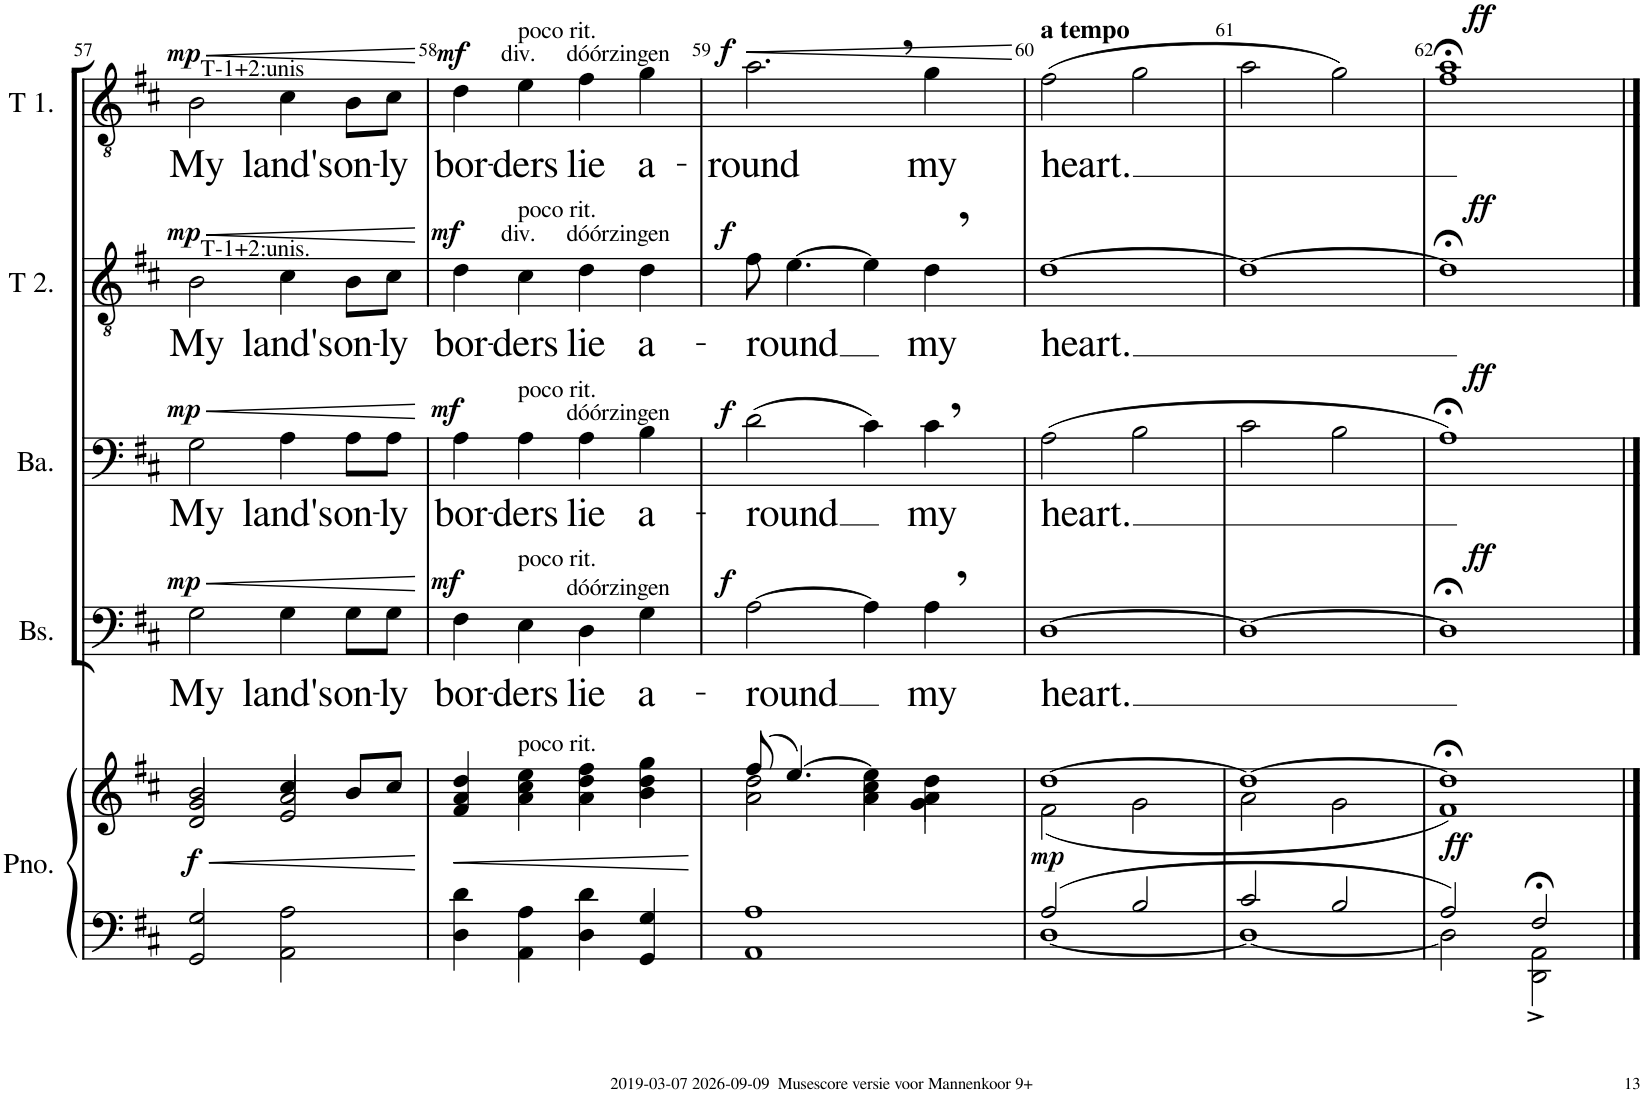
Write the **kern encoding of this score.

**kern	**kern	**dynam	**kern	**text	**dynam	**kern	**text	**dynam	**kern	**text	**dynam	**kern	**text	**dynam
*part5	*part5	*part5	*part4	*part4	*part4	*part3	*part3	*part3	*part2	*part2	*part2	*part1	*part1	*part1
*staff6	*staff5	*staff5/6	*staff4	*staff4	*staff4	*staff3	*staff3	*staff3	*staff2	*staff2	*staff2	*staff1	*staff1	*staff1
*I"Piano	*	*	*I"Bas	*	*	*I"Bariton	*	*	*I"Tenor 2.	*	*	*I"Tenor 1.	*	*
*I'Pno.	*	*	*I'Bs.	*	*	*I'Ba.	*	*	*I'T 2.	*	*	*I'T 1.	*	*
!!LO:PB:g=z
*clefF4	*clefG2	*	*clefF4	*	*	*clefF4	*	*	*clefG2	*	*	*clefG2	*	*
*k[f#c#]	*k[f#c#]	*	*k[f#c#]	*	*	*k[f#c#]	*	*	*k[f#c#]	*	*	*k[f#c#]	*	*
=57	=57	=57	=57	=57	=57	=57	=57	=57	=57	=57	=57	=57	=57	=57
!	!	!	!	!	!	!	!	!	!	!	!	!LO:TX:a:t=T-1+2&colon;unis	!	!
!	!	!	!	!	!	!	!	!	!LO:TX:a:t=T-1+2&colon;unis.	!	!	!	!	!
!	!	!LO:HP:b	!	!LO:LY:b	!LO:HP:b	!	!LO:LY:b	!LO:HP:b	!	!LO:LY:b	!LO:HP:b	!	!LO:LY:b	!LO:HP:b
*	*^	*	*	*	*	*	*	*	*	*	*	*	*	*
*	*	*^	*	*	*	*	*	*	*	*	*	*	*	*	*
!	!	!	!	!LO:DY:n=1:b	!	!	!LO:DY:n=1:a	!	!	!LO:DY:n=1:a	!	!	!LO:DY:n=1:a	!	!	!LO:DY:n=1:a
2GG/ 2G/	2b/	2g/	2d/	< f	2G\	My	< mp	2G\	My	< mp	2B\	My	< mp	2B\	My	< mp
!	!	!	!	!	!	!LO:LY:b	!	!	!LO:LY:b	!	!	!LO:LY:b	!	!	!LO:LY:b	!
2AA\ 2A\	4cc#/	2a/	2e/	.	4G\	land's	.	4A\	land's	.	4c#\	land's	.	4c#\	land's	.
!	!	!	!	!	!	!LO:LY:b	!	!	!LO:LY:b	!	!	!LO:LY:b	!	!	!LO:LY:b	!
.	8b/L	.	.	.	8G\L	on-	.	8A\L	on-	.	8B\L	on-	.	8B\L	on-	.
!	!	!	!	!	!	!LO:LY:b	!	!	!LO:LY:b	!	!	!LO:LY:b	!	!	!LO:LY:b	!
.	8cc#/J	.	.	.	8G\J	-ly	.	8A\J	-ly	.	8c#\J	-ly	.	8c#\J	-ly	.
*	*v	*v	*v	*	*	*	*	*	*	*	*	*	*	*	*	*
.	.	[	.	.	[	.	.	[	.	.	[	.	.	[
=58	=58	=58	=58	=58	=58	=58	=58	=58	=58	=58	=58	=58	=58	=58
!	!	!LO:HP:b	!	!LO:LY:b	!LO:DY:a	!	!LO:LY:b	!LO:DY:a	!	!LO:LY:b	!LO:DY:a	!	!LO:LY:b	!LO:DY:a
4D\ 4d\	4f#/ 4a/ 4dd/	<	4F#\	bor-	mf	4A\	bor-	mf	4d\	bor-	mf	4d\	bor-	mf
!	!	!	!	!	!	!	!	!	!	!	!	!LO:TX:a:t=div.	!	!
!	!	!	!	!	!	!	!	!	!	!	!	!LO:TX:a:t=poco rit.	!	!
!	!	!	!	!	!	!	!	!	!LO:TX:a:t=div.	!	!	!	!	!
!	!	!	!	!	!	!	!	!	!LO:TX:a:t=poco rit.	!	!	!	!	!
!	!	!	!	!	!	!LO:TX:a:t=poco rit.	!	!	!	!	!	!	!	!
!	!	!	!LO:TX:a:t=poco rit.	!	!	!	!	!	!	!	!	!	!	!
!	!LO:TX:a:t=poco rit.	!	!	!	!	!	!	!	!	!	!	!	!	!
!	!	!	!	!LO:LY:b	!	!	!LO:LY:b	!	!	!LO:LY:b	!	!	!LO:LY:b	!
4AA\ 4A\	4a\ 4cc#\ 4ee\	.	4E\	-ders	.	4A\	-ders	.	4c#\	-ders	.	4e\	-ders	.
!	!	!	!	!	!	!	!	!	!	!	!	!LO:TX:a:t=dóórzingen	!	!
!	!	!	!	!	!	!	!	!	!LO:TX:a:t=dóórzingen	!	!	!	!	!
!	!	!	!	!	!	!LO:TX:a:t=dóórzingen	!	!	!	!	!	!	!	!
!	!	!	!LO:TX:a:t=dóórzingen	!	!	!	!	!	!	!	!	!	!	!
!	!	!	!	!LO:LY:b	!	!	!LO:LY:b	!	!	!LO:LY:b	!	!	!LO:LY:b	!
4D\ 4d\	4a\ 4dd\ 4ff#\	.	4D\	lie	.	4A\	lie	.	4d\	lie	.	4f#\	lie	.
!	!	!	!	!LO:LY:b	!	!	!LO:LY:b	!	!	!LO:LY:b	!	!	!LO:LY:b	!
4GG/ 4G/	4b\ 4dd\ 4gg\	.	4G\	a-	.	4B\	a-	.	4d\	a-	.	4g\	a-	.
.	.	[	.	.	.	.	.	.	.	.	.	.	.	.
=59	=59	=59	=59	=59	=59	=59	=59	=59	=59	=59	=59	=59	=59	=59
*	*^	*	*	*	*	*	*	*	*	*	*	*	*	*
!	!	!	!	!	!LO:LY:b	!LO:DY:a	!	!LO:LY:b	!LO:DY:a	!	!LO:LY:b	!LO:DY:a	!	!LO:LY:b	!LO:HP:b
!	!	!	!	!	!	!	!	!	!	!	!	!	!	!	!LO:DY:n=1:a
1AA 1A	(8ff#/	2a\ 2dd\	.	[2A\	round	f	(2d\	-round	f	8f#\	-round	f	2.a,\	-round	< f
.	[4.ee/)	.	.	.	.	.	.	.	.	[4.e\	.	.	.	.	.
.	4ee\]	4a\ 4cc#\	.	4A\]	.	.	4c#\)	.	.	4e\]	.	.	.	.	.
!	!	!	!	!	!LO:LY:b	!	!	!LO:LY:b	!	!	!LO:LY:b	!	!	!LO:LY:b	!
.	4dd\	4g\ 4a\	.	4A,\	my	.	4c#,\	my	.	4d,\	my	.	4g\	my	.
*	*v	*v	*	*	*	*	*	*	*	*	*	*	*	*	*
.	.	.	.	.	.	.	.	.	.	.	.	.	.	[
=60	=60	=60	=60	=60	=60	=60	=60	=60	=60	=60	=60	=60	=60	=60
*^	*^	*	*	*	*	*	*	*	*	*	*	*	*	*
!	!	!	!	!	!	!	!	!	!	!	!	!	!	!LO:TX:a:B:t=a tempo	!	!
!	!	!	!	!LO:DY:b	!	!LO:LY:b	!	!	!LO:LY:b	!	!	!LO:LY:b	!	!	!LO:LY:b	!
2A/	[1D	[1dd	(2f#\	mp	[1D	heart.	.	(2A\	heart.	.	[1d	heart.	.	(2f#\	heart.	.
2B/	.	.	2g\	.	.	.	.	2B\	.	.	.	.	.	2g\	.	.
=61	=61	=61	=61	=61	=61	=61	=61	=61	=61	=61	=61	=61	=61	=61	=61	=61
2c#/	1D_	1dd_	2a\	.	1D_	.	.	2c#\	.	.	1d_	.	.	2a\	.	.
2B/	.	.	2g\	.	.	.	.	2B\	.	.	.	.	.	2g\)	.	.
=62	=62	=62	=62	=62	=62	=62	=62	=62	=62	=62	=62	=62	=62	=62	=62	=62
!	!	!	!	!LO:DY:b	!	!	!LO:DY:a	!	!	!LO:DY:a	!	!	!LO:DY:a	!	!	!LO:DY:a
2A/	2D\]	1dd;<]	1f#)	ff	1D;<]	.	ff	1A;<)	.	ff	1d;<]	.	ff	1f#;< 1a;<	.	ff
2F#;</	2DD\^ 2AA\^	.	.	.	.	.	.	.	.	.	.	.	.	.	.	.
*v	*v	*	*	*	*	*	*	*	*	*	*	*	*	*	*	*
*	*v	*v	*	*	*	*	*	*	*	*	*	*	*	*	*
==	==	==	==	==	==	==	==	==	==	==	==	==	==	==
*-	*-	*-	*-	*-	*-	*-	*-	*-	*-	*-	*-	*-	*-	*-
